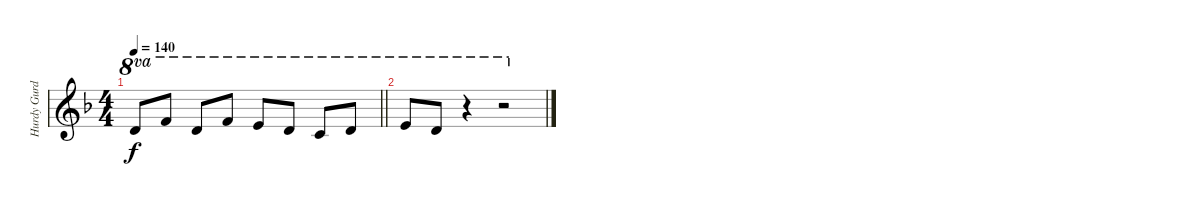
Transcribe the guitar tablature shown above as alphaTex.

\track ("Hurdy Gurdy" "Hurdy Gurd") {instrument cello}
\staff {score}
\tuning (E4 B3 G3 D3 A2 E2) {hide}
\ts (4 4)
\tempo 140
\clef g2
\barLineRight lightlight
\ks dminor
10.1.8{ot 8va dy f} 13.1.8{ot 8va} 10.1.8{ot 8va} 13.1.8{ot 8va} 12.1.8{ot 8va} 10.1.8{ot 8va} 8.1.8{ot 8va} 10.1.8{ot 8va} |
12.1.8{ot 8va} 10.1.8{ot 8va} r.4{ot 8va} r.2{ot 8va}
